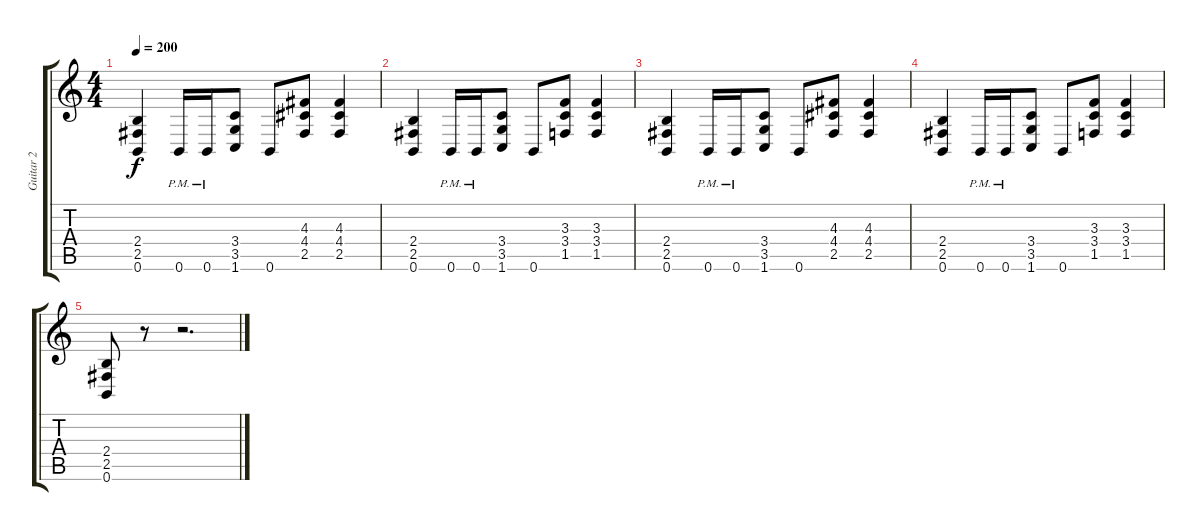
\track ("Guitar 2" "Guitar 2") {instrument distortionguitar}
\staff {score tabs}
\tuning (B3 Gb3 D3 A2 E2 B1) {hide}
\ts (4 4)
\tempo 200
\clef g2
\ks c
(2.4 2.5 0.6).4{dy f} 0.6{pm}.16 0.6{pm}.16 (3.4 3.5 1.6).8 0.6.8 (4.3 4.4 2.5).8 (4.3 4.4 2.5).4 |
(2.4 2.5 0.6).4 0.6{pm}.16 0.6{pm}.16 (3.4 3.5 1.6).8 0.6.8 (3.3 3.4 1.5).8 (3.3 3.4 1.5).4 |
(2.4 2.5 0.6).4 0.6{pm}.16 0.6{pm}.16 (3.4 3.5 1.6).8 0.6.8 (4.3 4.4 2.5).8 (4.3 4.4 2.5).4 |
(2.4 2.5 0.6).4 0.6{pm}.16 0.6{pm}.16 (3.4 3.5 1.6).8 0.6.8 (3.3 3.4 1.5).8 (3.3 3.4 1.5).4 |
(2.4 2.5 0.6).8 r.8 r.2{d}
